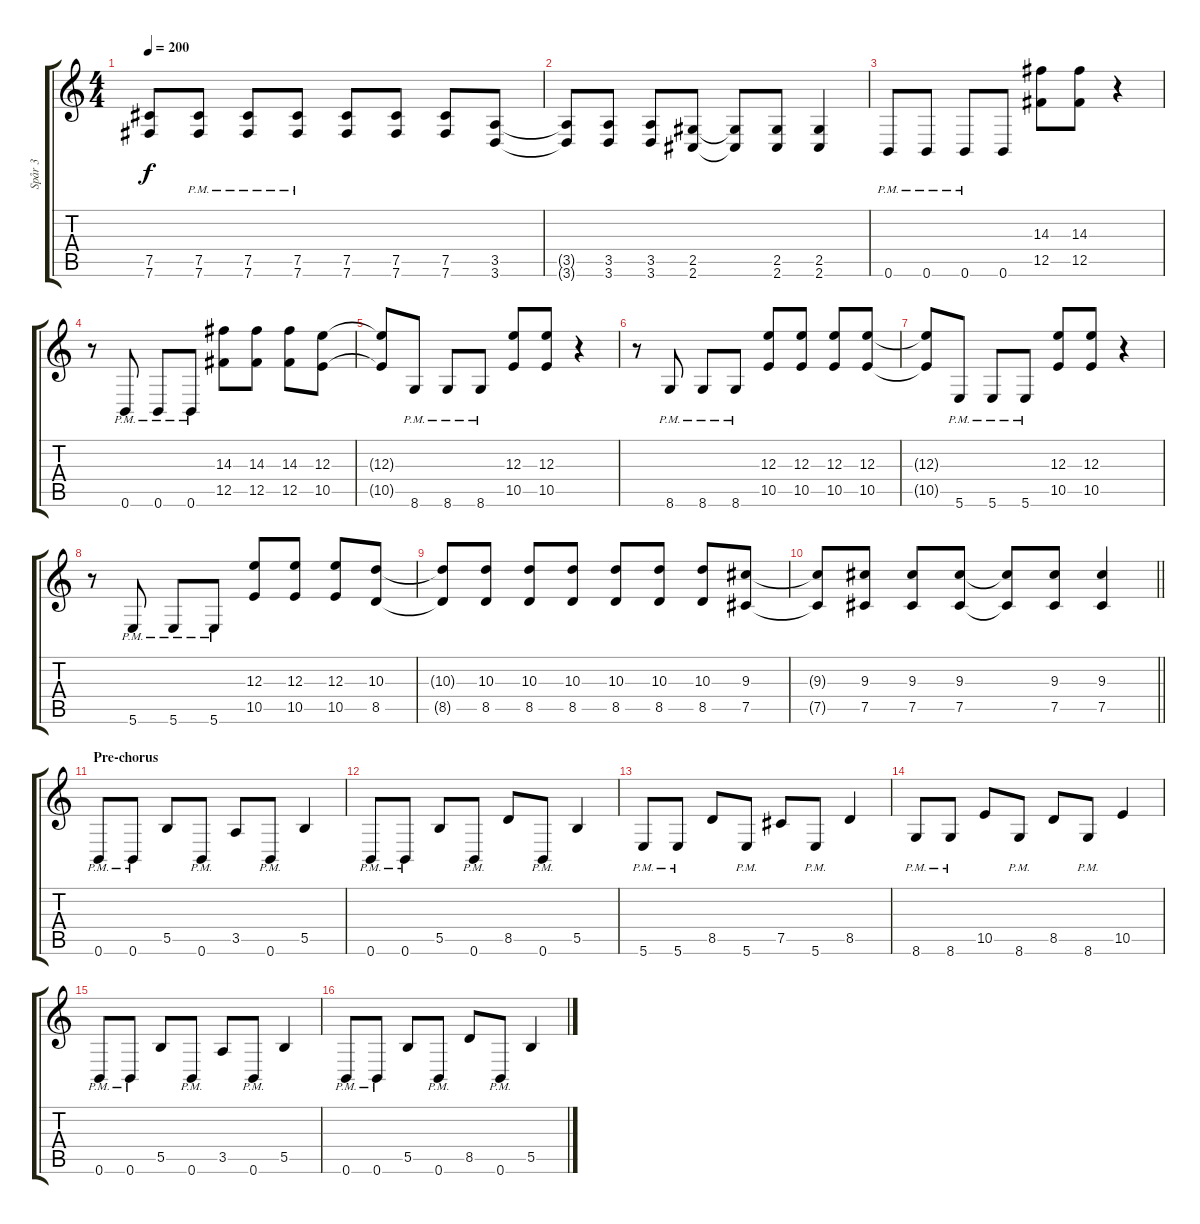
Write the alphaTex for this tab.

\track ("Spår 3" "Spår 3") {instrument distortionguitar}
\staff {score tabs}
\tuning (Db4 Ab3 E3 B2 Gb2 B1) {hide}
\ts (4 4)
\tempo 200
\clef g2
\ks c
(7.5{t} 7.6{t}).8{dy f} (7.5 7.6{pm}).8 (7.5 7.6{pm}).8 (7.5 7.6{pm}).8 (7.5 7.6).8 (7.5 7.6).8 (7.5 7.6).8 (3.5 3.6).8 |
(3.5{t} 3.6{t}).8 (3.5 3.6).8 (3.5 3.6).8 (2.5 2.6).8 (2.5{t} 2.6{t}).8 (2.5 2.6).8 (2.5 2.6).4 |
0.6{pm}.8 0.6{pm}.8 0.6{pm}.8 0.6.8 (14.3 12.5).8 (14.3 12.5).8 r.4 |
r.8 0.6{pm}.8 0.6{pm}.8 0.6{pm}.8 (14.3 12.5).8 (14.3 12.5).8 (14.3 12.5).8 (12.3 10.5).8 |
(12.3{t} 10.5{t}).8 8.6{pm}.8 8.6{pm}.8 8.6{pm}.8 (12.3 10.5).8 (12.3 10.5).8 r.4 |
r.8 8.6{pm}.8 8.6{pm}.8 8.6{pm}.8 (12.3 10.5).8 (12.3 10.5).8 (12.3 10.5).8 (12.3 10.5).8 |
(12.3{t} 10.5{t}).8 5.6{pm}.8 5.6{pm}.8 5.6{pm}.8 (12.3 10.5).8 (12.3 10.5).8 r.4 |
r.8 5.6{pm}.8 5.6{pm}.8 5.6{pm}.8 (12.3 10.5).8 (12.3 10.5).8 (12.3 10.5).8 (10.3 8.5).8 |
(10.3{t} 8.5{t}).8 (10.3 8.5).8 (10.3 8.5).8 (10.3 8.5).8 (10.3 8.5).8 (10.3 8.5).8 (10.3 8.5).8 (9.3 7.5).8 |
\barLineRight lightlight
(9.3{t} 7.5{t}).8 (9.3 7.5).8 (9.3 7.5).8 (9.3 7.5).8 (9.3{t} 7.5{t}).8 (9.3 7.5).8 (9.3 7.5).4 |
\section ("" "Pre-chorus")
0.6{pm}.8 0.6{pm}.8 5.5.8 0.6{pm}.8 3.5.8 0.6{pm}.8 5.5.4 |
0.6{pm}.8 0.6{pm}.8 5.5.8 0.6{pm}.8 8.5.8 0.6{pm}.8 5.5.4 |
5.6{pm}.8 5.6{pm}.8 8.5.8 5.6{pm}.8 7.5.8 5.6{pm}.8 8.5.4 |
8.6{pm}.8 8.6{pm}.8 10.5.8 8.6{pm}.8 8.5.8 8.6{pm}.8 10.5.4 |
0.6{pm}.8 0.6{pm}.8 5.5.8 0.6{pm}.8 3.5.8 0.6{pm}.8 5.5.4 |
0.6{pm}.8 0.6{pm}.8 5.5.8 0.6{pm}.8 8.5.8 0.6{pm}.8 5.5.4
